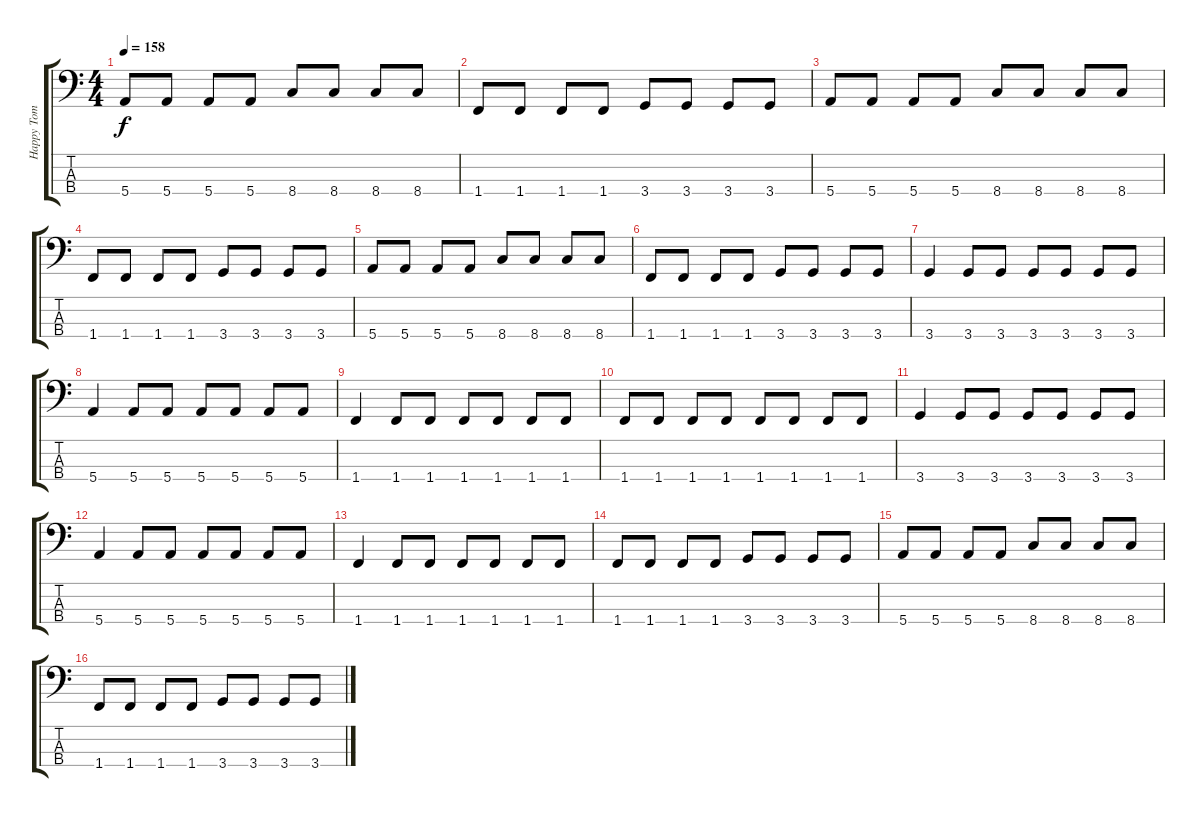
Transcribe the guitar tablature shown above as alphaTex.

\track ("Happy Tom" "Happy Tom") {instrument electricbasspick}
\staff {score tabs}
\tuning (G2 D2 A1 E1) {hide}
\ts (4 4)
\tempo 158
\clef f4
\ks c
5.4.8{dy f} 5.4.8 5.4.8 5.4.8 8.4.8 8.4.8 8.4.8 8.4.8 |
1.4.8 1.4.8 1.4.8 1.4.8 3.4.8 3.4.8 3.4.8 3.4.8 |
5.4.8 5.4.8 5.4.8 5.4.8 8.4.8 8.4.8 8.4.8 8.4.8 |
1.4.8 1.4.8 1.4.8 1.4.8 3.4.8 3.4.8 3.4.8 3.4.8 |
5.4.8 5.4.8 5.4.8 5.4.8 8.4.8 8.4.8 8.4.8 8.4.8 |
1.4.8 1.4.8 1.4.8 1.4.8 3.4.8 3.4.8 3.4.8 3.4.8 |
3.4.4 3.4.8 3.4.8 3.4.8 3.4.8 3.4.8 3.4.8 |
5.4.4 5.4.8 5.4.8 5.4.8 5.4.8 5.4.8 5.4.8 |
1.4.4 1.4.8 1.4.8 1.4.8 1.4.8 1.4.8 1.4.8 |
1.4.8 1.4.8 1.4.8 1.4.8 1.4.8 1.4.8 1.4.8 1.4.8 |
3.4.4 3.4.8 3.4.8 3.4.8 3.4.8 3.4.8 3.4.8 |
5.4.4 5.4.8 5.4.8 5.4.8 5.4.8 5.4.8 5.4.8 |
1.4.4 1.4.8 1.4.8 1.4.8 1.4.8 1.4.8 1.4.8 |
1.4.8 1.4.8 1.4.8 1.4.8 3.4.8 3.4.8 3.4.8 3.4.8 |
5.4.8 5.4.8 5.4.8 5.4.8 8.4.8 8.4.8 8.4.8 8.4.8 |
1.4.8 1.4.8 1.4.8 1.4.8 3.4.8 3.4.8 3.4.8 3.4.8
